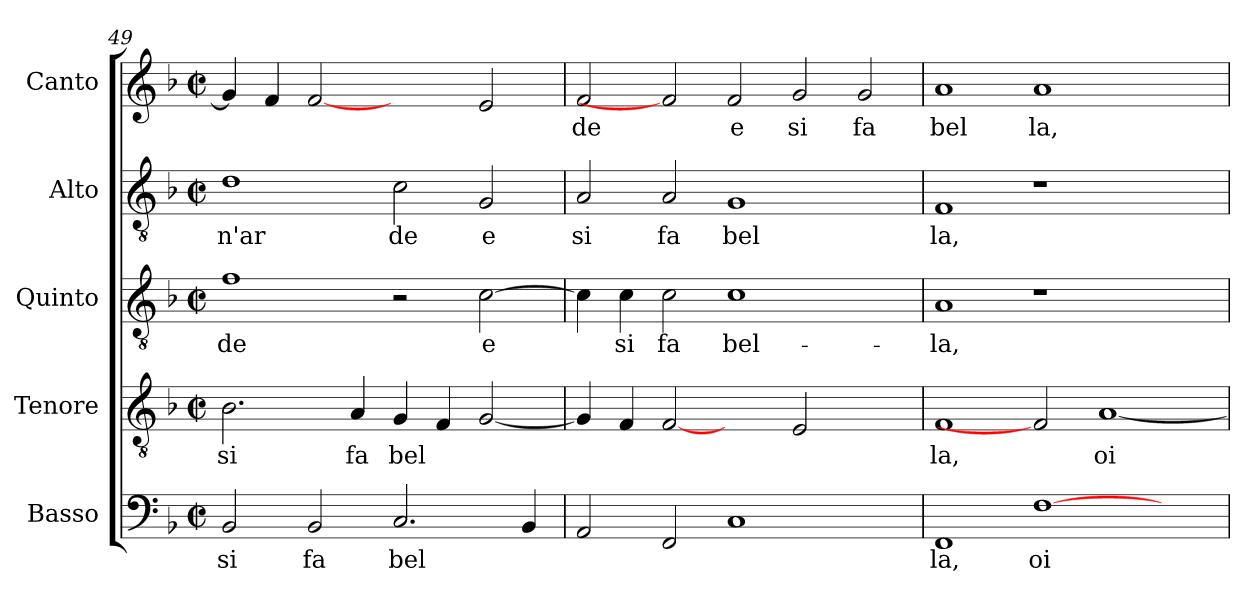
**kern	**text	**kern	**text	**kern	**text	**kern	**text	**kern	**text
*part5	*part5	*part4	*part4	*part3	*part3	*part2	*part2	*part1	*part1
*staff5	*staff5	*staff4	*staff4	*staff3	*staff3	*staff2	*staff2	*staff1	*staff1
*I"Basso	*	*I"Tenore	*	*I"Quinto	*	*I"Alto	*	*I"Canto	*
*clefF4	*	*clefGv2	*	*clefGv2	*	*clefGv2	*	*clefG2	*
*k[b-]	*	*k[b-]	*	*k[b-]	*	*k[b-]	*	*k[b-]	*
*F:	*	*F:	*	*F:	*	*F:	*	*F:	*
*M2/2	*	*M2/2	*	*M2/2	*	*M2/2	*	*M2/2	*
*met(c|)	*	*met(c|)	*	*met(c|)	*	*met(c|)	*	*met(c|)	*
=49	=49	=49	=49	=49	=49	=49	=49	=49	=49
!	!LO:LY:b:cj	!	!LO:LY:b:cj	!	!LO:LY:b:cj	!	!LO:LY:b:cj	!	!
2BB-/	si	2.B-\	si	1f	-de	1d	n'ar	4g/]	.
.	.	.	.	.	.	.	.	4f/	.
!	!LO:LY:b:cj	!	!	!	!	!	!	!	!
2BB-/	fa	.	.	.	.	.	.	[2f	.
!	!	!	!LO:LY:b:cj	!	!	!	!	!	!
.	.	4A/	fa	.	.	.	.	.	.
!	!LO:LY:b	!	!LO:LY:b	!	!	!	!LO:LY:b:cj	!	!
2.C/	bel	4G/	bel	2r	.	2c\	de	2ryy	.
.	.	4F/	.	.	.	.	.	.	.
!	!	!	!	!	!LO:LY:b:cj	!	!LO:LY:b:cj	!	!
.	.	[<2G/	.	[>2c\	e	2G/	e	2e/	.
4BB-/	.	.	.	.	.	.	.	.	.
=50	=50	=50	=50	=50	=50	=50	=50	=50	=50
!	!	!	!	!	!	!	!LO:LY:b:cj	!	!LO:LY:b:cj
2AA/	.	4G/]	.	4c\]	.	2A/	si	2f/	de
!	!	!	!	!	!LO:LY:b:cj	!	!	!	!
.	.	4F/	.	4c\	si	.	.	.	.
!	!	!	!	!	!LO:LY:b:cj	!	!LO:LY:b:cj	!	!
2FF/	.	[2F	.	2c\	fa	2A/	fa	2f]	.
!	!	!	!	!	!LO:LY:b:cj	!	!LO:LY:b:cj	!	!LO:LY:b:cj
1C	.	2ryy	.	1c	bel-	1G	bel	2f/	e
!	!	!	!	!	!	!	!	!	!LO:LY:b:cj
.	.	2E/	.	.	.	.	.	2g/	si
!	!	!	!	!	!	!	!	!	!LO:LY:b:cj
2ryy	.	2ryy	.	2ryy	.	2ryy	.	2g/	fa
!!LO:PB:g=z
=51	=51	=51	=51	=51	=51	=51	=51	=51	=51
!	!LO:LY:b:cj	!	!LO:LY:b:cj	!	!LO:LY:b:cj	!	!LO:LY:b:cj	!	!LO:LY:b:cj
1FF	la,	1F	la,	1A	-la,	1F	la,	1a	bel
!	!LO:LY:b:cj	!	!	!	!	!	!	!	!LO:LY:b:cj
[>1F	oi	2F]	.	1r	.	1r	.	1a	la,
!	!	!	!LO:LY:b:cj	!	!	!	!	!	!
.	.	[<1A	oi	.	.	.	.	.	.
2ryy	.	.	.	2ryy	.	2ryy	.	2ryy	.
=	=	=	=	=	=	=	=	=	=
*-	*-	*-	*-	*-	*-	*-	*-	*-	*-
